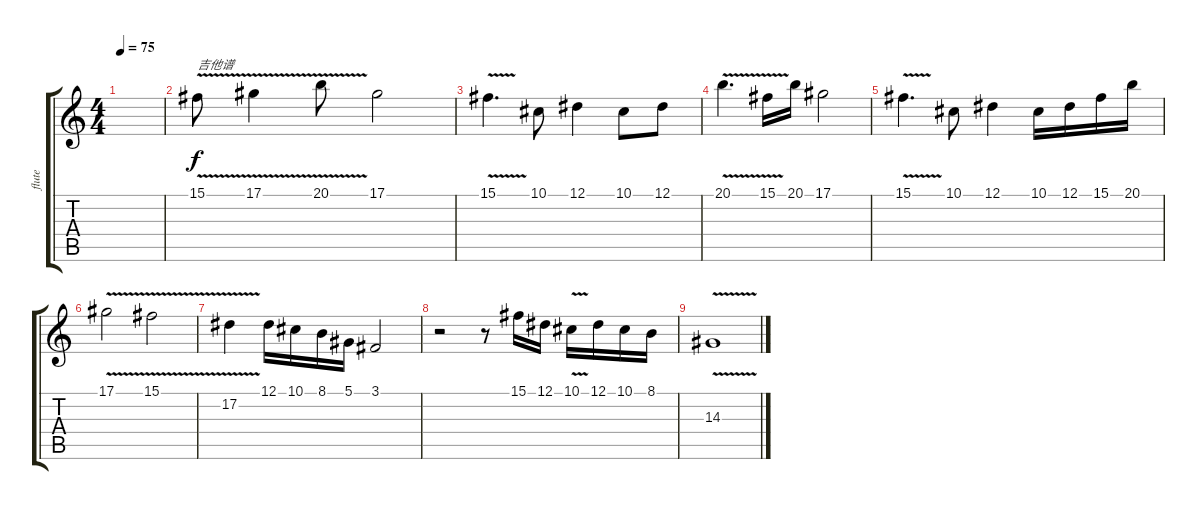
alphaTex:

\track ("flute" "flute") {instrument flute}
\staff {score tabs}
\tuning (Eb4 Bb3 Gb3 Db3 Ab2 Eb2) {hide}
\ts (4 4)
\tempo 75
\clef g2
\ks c
|
15.1{v}.8{txt "吉他谱"} 17.1{v}.4 20.1{v}.8 17.1.2 |
15.1{v}.4{d} 10.1.8 12.1.4 10.1.8 12.1.8 |
20.1{v}.4{d} 15.1{v}.16 20.1.16 17.1.2 |
15.1{v}.4{d} 10.1.8 12.1.4 10.1.16 12.1.16 15.1.16 20.1.16 |
17.1{v}.2 15.1{v}.2 |
17.2{v}.4 12.1.16 10.1.16 8.1.16 5.1.16 3.1.2 |
r.2 r.8 15.1.16 12.1.16 10.1{v}.16 12.1.16 10.1.16 8.1.16 |
14.3{v}.1
